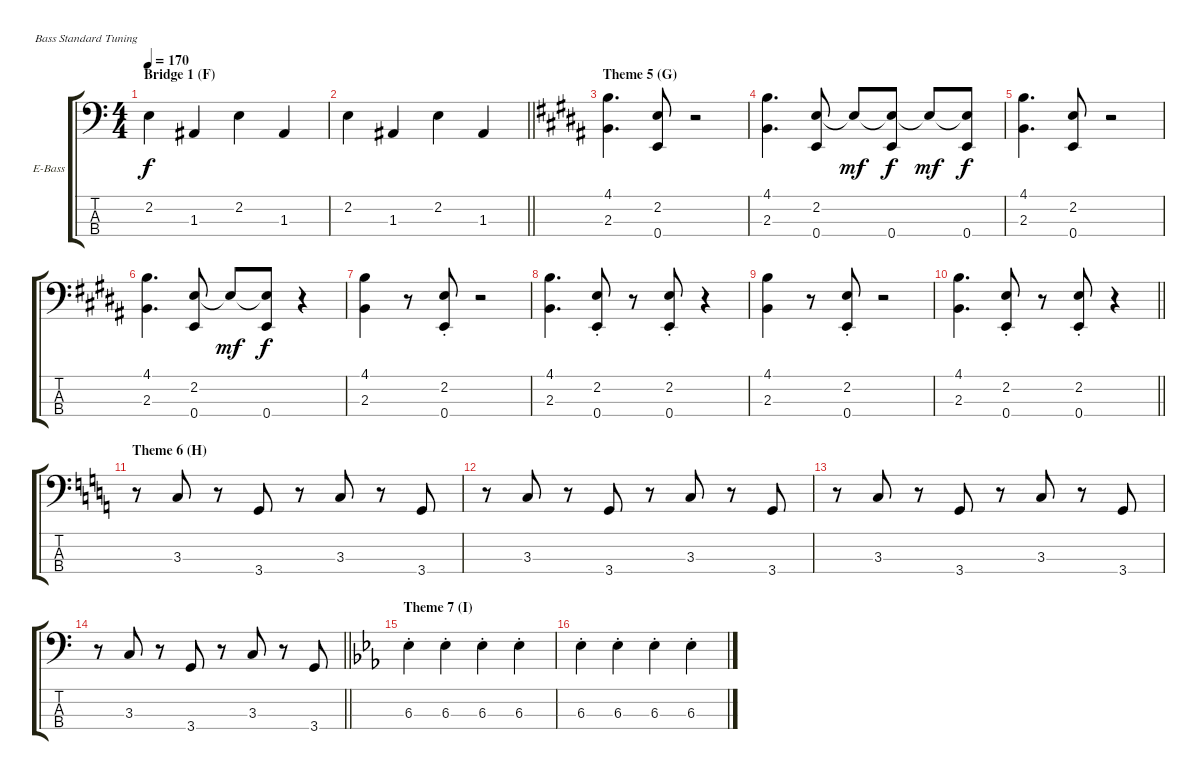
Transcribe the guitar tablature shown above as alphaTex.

\bracketExtendMode groupsimilarinstruments
\firstSystemTrackNameOrientation horizontal
\otherSystemsTrackNameOrientation horizontal
\track ("Bass" "E-Bass") {instrument electricbassfinger}
\staff {score tabs}
\tuning (G2 D2 A1 E1)
\ts (4 4)
\section ("" "Bridge 1 (F)")
\tempo 170
\clef f4
\ks c
2.2.4{dy f} 1.3.4 2.2.4 1.3.4 |
\barLineRight lightlight
2.2.4 1.3.4 2.2.4 1.3.4 |
\section ("" "Theme 5 (G)")
\ks b
(4.1 2.3).4{d} (2.2 0.4).8 r.2 |
(4.1 2.3).4{d} (2.2 0.4).8 2.2{t}.8{dy mf} (2.2{t} 0.4).8{dy f} 2.2{t}.8{dy mf} (2.2{t} 0.4).8{dy f} |
(4.1 2.3).4{d} (2.2 0.4).8 r.2 |
(4.1 2.3).4{d} (2.2 0.4).8 2.2{t}.8{dy mf} (2.2{t} 0.4).8{dy f} r.4 |
(4.1 2.3).4 r.8 (2.2{st} 0.4{st}).8 r.2 |
(4.1 2.3).4{d} (2.2{st} 0.4{st}).8 r.8 (2.2{st} 0.4{st}).8 r.4 |
(4.1 2.3).4 r.8 (2.2{st} 0.4{st}).8 r.2 |
\barLineRight lightlight
(4.1 2.3).4{d} (2.2{st} 0.4{st}).8 r.8 (2.2{st} 0.4{st}).8 r.4 |
\section ("" "Theme 6 (H)")
\ks c
r.8 3.3.8 r.8 3.4.8 r.8 3.3.8 r.8 3.4.8 |
r.8 3.3.8 r.8 3.4.8 r.8 3.3.8 r.8 3.4.8 |
r.8 3.3.8 r.8 3.4.8 r.8 3.3.8 r.8 3.4.8 |
\barLineRight lightlight
r.8 3.3.8 r.8 3.4.8 r.8 3.3.8 r.8 3.4.8 |
\section ("" "Theme 7 (I)")
\ks eb
6.3{st}.4 6.3{st}.4 6.3{st}.4 6.3{st}.4 |
6.3{st}.4 6.3{st}.4 6.3{st}.4 6.3{st}.4
